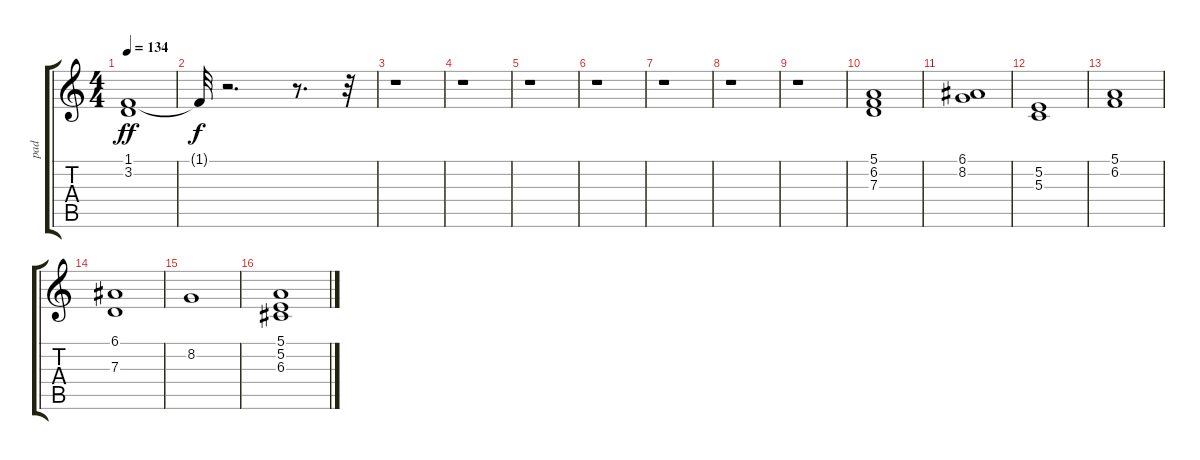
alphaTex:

\track ("pad" "pad") {instrument pad7halo}
\staff {score tabs}
\tuning (E4 B3 G3 D3 A2 E2) {hide}
\ts (4 4)
\tempo 134
\clef g2
\ks c
(1.1 3.2).1{dy ff} |
1.1{t}.32{dy f} r.2{d} r.8{d} r.32 |
r.1 |
r.1 |
r.1 |
r.1 |
r.1 |
r.1 |
r.1 |
(5.1 6.2 7.3).1 |
(6.1 8.2).1 |
(5.2 5.3).1 |
(5.1 6.2).1 |
(6.1 7.3).1 |
8.2.1 |
(5.1 5.2 6.3).1
